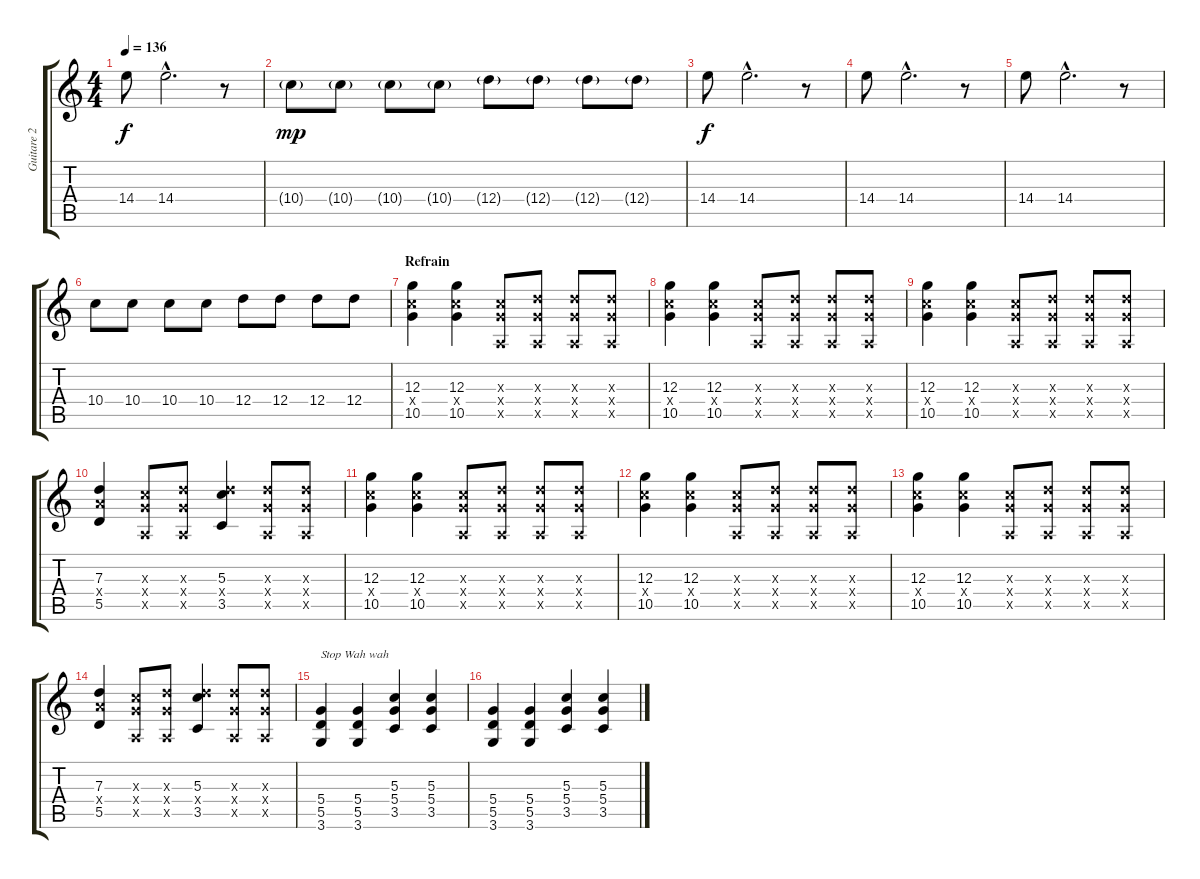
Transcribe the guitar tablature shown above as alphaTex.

\track ("Guitare 2" "Guitare 2") {instrument distortionguitar}
\staff {score tabs}
\tuning (E4 B3 G3 D3 A2 E2) {hide}
\ts (4 4)
\tempo 136
\clef g2
\ks c
14.4.8{dy f volume 14 instrument electricguitarclean} 14.4{hac}.2{d} r.8 |
10.4{g}.8{dy mp} 10.4{g}.8 10.4{g}.8 10.4{g}.8 12.4{g}.8 12.4{g}.8 12.4{g}.8 12.4{g}.8 |
14.4.8{dy f volume 14 instrument electricguitarclean} 14.4{hac}.2{d} r.8 |
14.4.8{volume 14 instrument electricguitarclean} 14.4{hac}.2{d} r.8 |
14.4.8{volume 14 instrument electricguitarclean} 14.4{hac}.2{d} r.8 |
10.4.8 10.4.8 10.4.8 10.4.8 12.4.8 12.4.8 12.4.8 12.4.8 |
\section ("" "Refrain")
(12.3 10.4{x} 10.5).4{instrument electricguitarclean} (12.3 10.4{x} 10.5).4 (0.3{x} 10.4{x} 0.5{x}).8 (0.3{x} 12.4{x} 0.5{x}).8 (0.3{x} 12.4{x} 0.5{x}).8 (0.3{x} 12.4{x} 0.5{x}).8 |
(12.3 10.4{x} 10.5).4{instrument electricguitarclean} (12.3 10.4{x} 10.5).4 (0.3{x} 10.4{x} 0.5{x}).8 (0.3{x} 12.4{x} 0.5{x}).8 (0.3{x} 12.4{x} 0.5{x}).8 (0.3{x} 12.4{x} 0.5{x}).8 |
(12.3 10.4{x} 10.5).4{instrument electricguitarclean} (12.3 10.4{x} 10.5).4 (0.3{x} 10.4{x} 0.5{x}).8 (0.3{x} 12.4{x} 0.5{x}).8 (0.3{x} 12.4{x} 0.5{x}).8 (0.3{x} 12.4{x} 0.5{x}).8 |
(7.3 7.4{x} 5.5).4{instrument electricguitarclean} (0.3{x} 10.4{x} 0.5{x}).8 (0.3{x} 12.4{x} 0.5{x}).8 (5.3 12.4{x} 3.5).4 (0.3{x} 12.4{x} 0.5{x}).8 (0.3{x} 12.4{x} 0.5{x}).8 |
(12.3 10.4{x} 10.5).4{instrument electricguitarclean} (12.3 10.4{x} 10.5).4 (0.3{x} 10.4{x} 0.5{x}).8 (0.3{x} 12.4{x} 0.5{x}).8 (0.3{x} 12.4{x} 0.5{x}).8 (0.3{x} 12.4{x} 0.5{x}).8 |
(12.3 10.4{x} 10.5).4{instrument electricguitarclean} (12.3 10.4{x} 10.5).4 (0.3{x} 10.4{x} 0.5{x}).8 (0.3{x} 12.4{x} 0.5{x}).8 (0.3{x} 12.4{x} 0.5{x}).8 (0.3{x} 12.4{x} 0.5{x}).8 |
(12.3 10.4{x} 10.5).4{instrument electricguitarclean} (12.3 10.4{x} 10.5).4 (0.3{x} 10.4{x} 0.5{x}).8 (0.3{x} 12.4{x} 0.5{x}).8 (0.3{x} 12.4{x} 0.5{x}).8 (0.3{x} 12.4{x} 0.5{x}).8 |
(7.3 7.4{x} 5.5).4{instrument electricguitarclean} (0.3{x} 10.4{x} 0.5{x}).8 (0.3{x} 12.4{x} 0.5{x}).8 (5.3 12.4{x} 3.5).4 (0.3{x} 12.4{x} 0.5{x}).8 (0.3{x} 12.4{x} 0.5{x}).8 |
(5.4 5.5 3.6).4{txt "Stop Wah wah"} (5.4 5.5 3.6).4 (5.3 5.4 3.5).4 (5.3 5.4 3.5).4 |
(5.4 5.5 3.6).4 (5.4 5.5 3.6).4 (5.3 5.4 3.5).4 (5.3 5.4 3.5).4
